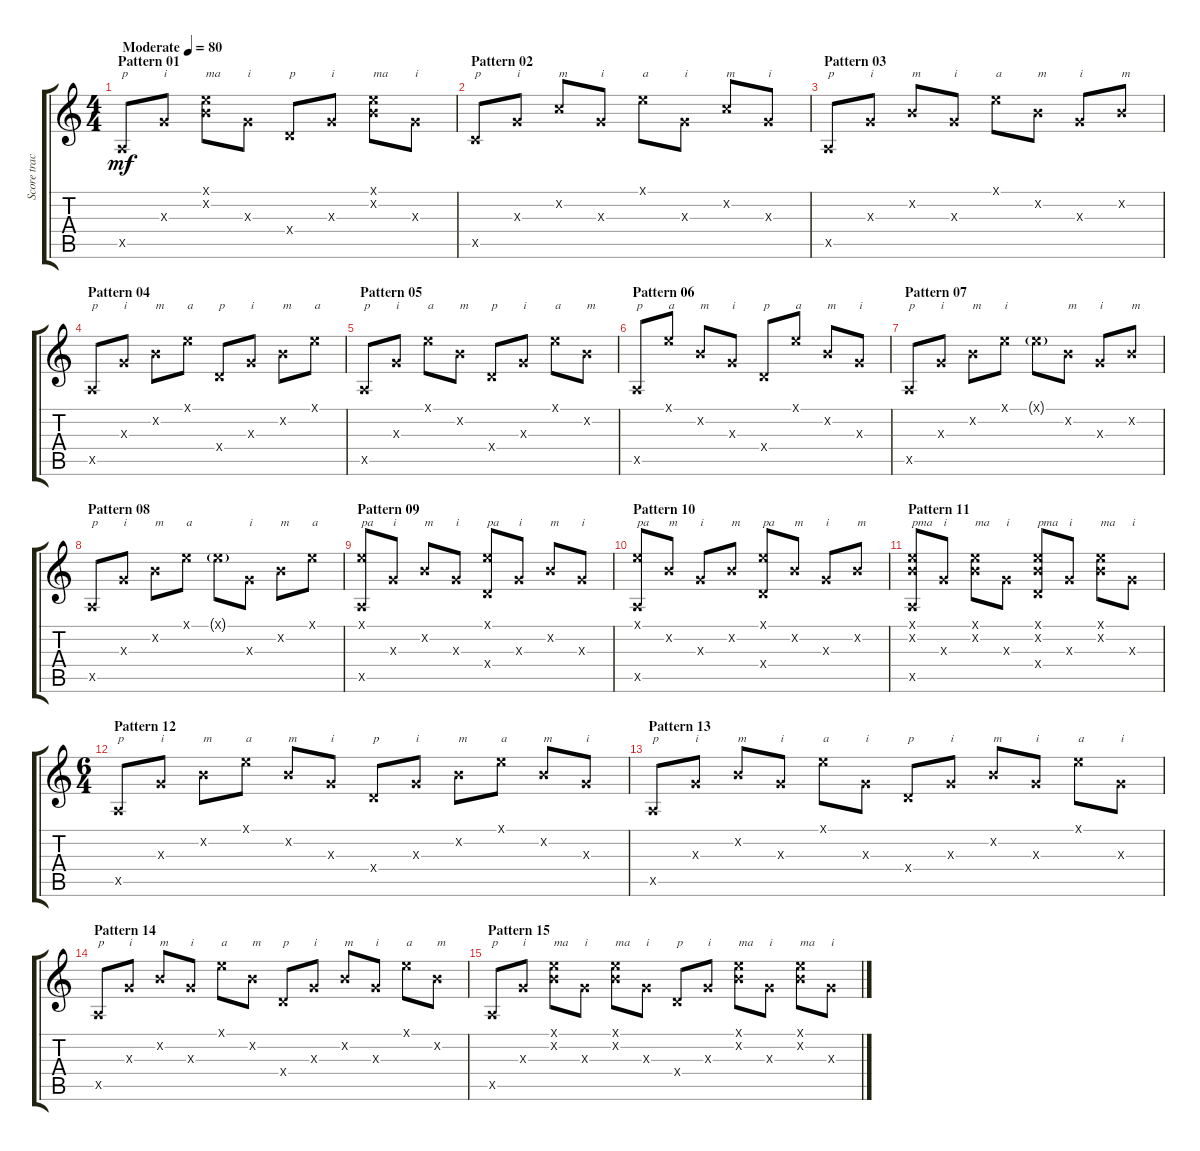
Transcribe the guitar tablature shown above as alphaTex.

\track ("Score track 1" "Score trac") {instrument acousticguitarsteel}
\staff {score tabs}
\tuning (E4 B3 G3 D3 A2 E2) {hide}
\ts (4 4)
\section ("" "Pattern 01")
\tempo (80 "Moderate")
\clef g2
\ks c
0.5{x}.8{txt "p" dy mf instrument acousticguitarsteel} 0.3{x}.8{txt "i"} (0.1{x} 0.2{x}).8{txt "ma"} 0.3{x}.8{txt "i"} 0.4{x}.8{txt "p"} 0.3{x}.8{txt "i"} (0.1{x} 0.2{x}).8{txt "ma"} 0.3{x}.8{txt "i"} |
\section ("" "Pattern 02")
3.5{x}.8{txt "p"} 0.3{x}.8{txt "i"} 1.2{x}.8{txt "m"} 0.3{x}.8{txt "i"} 0.1{x}.8{txt "a"} 0.3{x}.8{txt "i"} 1.2{x}.8{txt "m"} 0.3{x}.8{txt "i"} |
\section ("" "Pattern 03")
0.5{x}.8{txt "p"} 0.3{x}.8{txt "i"} 0.2{x}.8{txt "m"} 0.3{x}.8{txt "i"} 0.1{x}.8{txt "a"} 0.2{x}.8{txt "m"} 0.3{x}.8{txt "i"} 0.2{x}.8{txt "m"} |
\section ("" "Pattern 04")
0.5{x}.8{txt "p"} 0.3{x}.8{txt "i"} 0.2{x}.8{txt "m"} 0.1{x}.8{txt "a"} 0.4{x}.8{txt "p"} 0.3{x}.8{txt "i"} 0.2{x}.8{txt "m"} 0.1{x}.8{txt "a"} |
\section ("" "Pattern 05")
0.5{x}.8{txt "p"} 0.3{x}.8{txt "i"} 0.1{x}.8{txt "a"} 0.2{x}.8{txt "m"} 0.4{x}.8{txt "p"} 0.3{x}.8{txt "i"} 0.1{x}.8{txt "a"} 0.2{x}.8{txt "m"} |
\section ("" "Pattern 06")
0.5{x}.8{txt "p"} 0.1{x}.8{txt "a"} 0.2{x}.8{txt "m"} 0.3{x}.8{txt "i"} 0.4{x}.8{txt "p"} 0.1{x}.8{txt "a"} 0.2{x}.8{txt "m"} 0.3{x}.8{txt "i"} |
\section ("" "Pattern 07")
0.5{x}.8{txt "p"} 0.3{x}.8{txt "i"} 0.2{x}.8{txt "m"} 0.1{x}.8{txt "i"} 0.1{g x}.8 0.2{x}.8{txt "m"} 0.3{x}.8{txt "i"} 0.2{x}.8{txt "m"} |
\section ("" "Pattern 08")
0.5{x}.8{txt "p"} 0.3{x}.8{txt "i"} 0.2{x}.8{txt "m"} 0.1{x}.8{txt "a"} 0.1{g x}.8 0.3{x}.8{txt "i"} 0.2{x}.8{txt "m"} 0.1{x}.8{txt "a"} |
\section ("" "Pattern 09")
(0.1{x} 0.5{x}).8{txt "pa"} 0.3{x}.8{txt "i"} 0.2{x}.8{txt "m"} 0.3{x}.8{txt "i"} (0.1{x} 0.4{x}).8{txt "pa"} 0.3{x}.8{txt "i"} 0.2{x}.8{txt "m"} 0.3{x}.8{txt "i"} |
\section ("" "Pattern 10")
(0.1{x} 0.5{x}).8{txt "pa"} 0.2{x}.8{txt "m"} 0.3{x}.8{txt "i"} 0.2{x}.8{txt "m"} (0.1{x} 0.4{x}).8{txt "pa"} 0.2{x}.8{txt "m"} 0.3{x}.8{txt "i"} 0.2{x}.8{txt "m"} |
\section ("" "Pattern 11")
(0.1{x} 0.2{x} 0.5{x}).8{txt "pma"} 0.3{x}.8{txt "i"} (0.1{x} 0.2{x}).8{txt "ma"} 0.3{x}.8{txt "i"} (0.1{x} 0.2{x} 0.4{x}).8{txt "pma"} 0.3{x}.8{txt "i"} (0.1{x} 0.2{x}).8{txt "ma"} 0.3{x}.8{txt "i"} |
\ts (6 4)
\section ("" "Pattern 12")
0.5{x}.8{txt "p"} 0.3{x}.8{txt "i"} 0.2{x}.8{txt "m"} 0.1{x}.8{txt "a"} 0.2{x}.8{txt "m"} 0.3{x}.8{txt "i"} 0.4{x}.8{txt "p"} 0.3{x}.8{txt "i"} 0.2{x}.8{txt "m"} 0.1{x}.8{txt "a"} 0.2{x}.8{txt "m"} 0.3{x}.8{txt "i"} |
\section ("" "Pattern 13")
0.5{x}.8{txt "p"} 0.3{x}.8{txt "i"} 0.2{x}.8{txt "m"} 0.3{x}.8{txt "i"} 0.1{x}.8{txt "a"} 0.3{x}.8{txt "i"} 0.4{x}.8{txt "p"} 0.3{x}.8{txt "i"} 0.2{x}.8{txt "m"} 0.3{x}.8{txt "i"} 0.1{x}.8{txt "a"} 0.3{x}.8{txt "i"} |
\section ("" "Pattern 14")
0.5{x}.8{txt "p"} 0.3{x}.8{txt "i"} 0.2{x}.8{txt "m"} 0.3{x}.8{txt "i"} 0.1{x}.8{txt "a"} 0.2{x}.8{txt "m"} 0.4{x}.8{txt "p"} 0.3{x}.8{txt "i"} 0.2{x}.8{txt "m"} 0.3{x}.8{txt "i"} 0.1{x}.8{txt "a"} 0.2{x}.8{txt "m"} |
\section ("" "Pattern 15")
0.5{x}.8{txt "p"} 0.3{x}.8{txt "i"} (0.1{x} 0.2{x}).8{txt "ma"} 0.3{x}.8{txt "i"} (0.1{x} 0.2{x}).8{txt "ma"} 0.3{x}.8{txt "i"} 0.4{x}.8{txt "p"} 0.3{x}.8{txt "i"} (0.1{x} 0.2{x}).8{txt "ma"} 0.3{x}.8{txt "i"} (0.1{x} 0.2{x}).8{txt "ma"} 0.3{x}.8{txt "i"}
